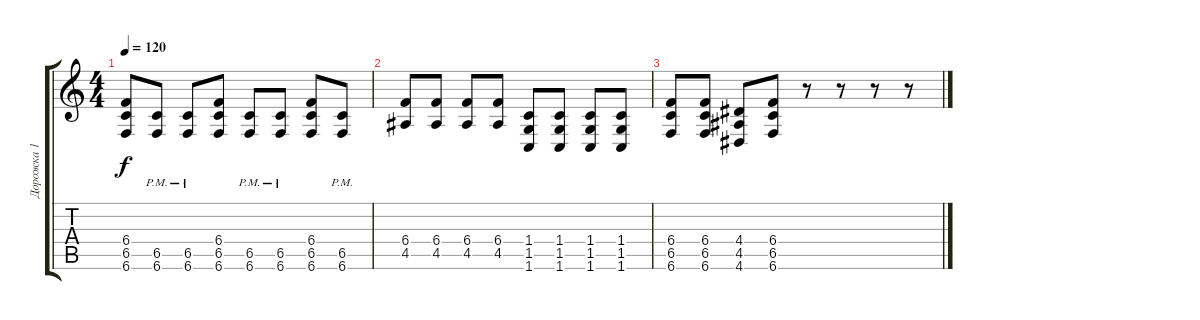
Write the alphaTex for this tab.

\track ("Дорожка 1" "Дорожка 1") {instrument distortionguitar}
\staff {score tabs}
\tuning (Db4 Ab3 E3 B2 Gb2 B1) {hide}
\ts (4 4)
\tempo 120
\clef g2
\ks c
(6.4 6.5 6.6).8{dy f} (6.5{pm} 6.6{pm}).8 (6.5{pm} 6.6{pm}).8 (6.4 6.5 6.6).8 (6.5{pm} 6.6{pm}).8 (6.5{pm} 6.6{pm}).8 (6.4 6.5 6.6).8 (6.5{pm} 6.6{pm}).8 |
(6.4 4.5).8 (6.4 4.5).8 (6.4 4.5).8 (6.4 4.5).8 (1.4 1.5 1.6).8 (1.4 1.5 1.6).8 (1.4 1.5 1.6).8 (1.4 1.5 1.6).8 |
(6.4 6.5 6.6).8 (6.4 6.5 6.6).8 (4.4 4.5 4.6).8 (6.4 6.5 6.6).8 r.8 r.8 r.8 r.8
